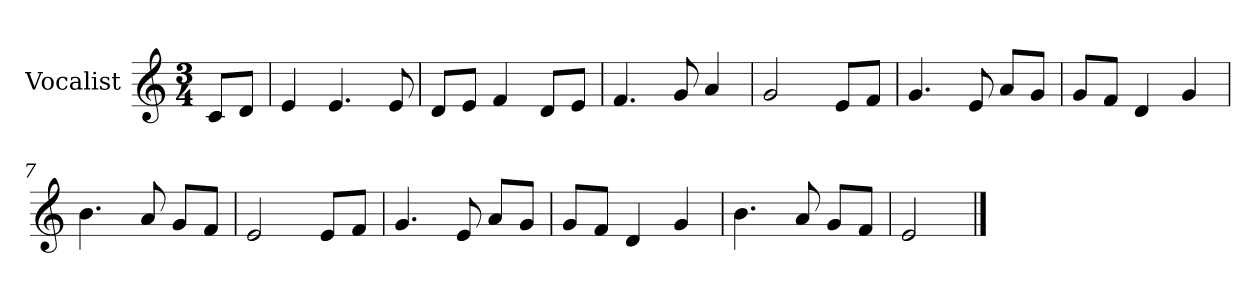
**kern
*part1
*staff1
*I"Vocalist
*k[]
*C:
*M3/4
=
8cL
8dJ
=1
4e
4.e
8e
=2
8dL
8eJ
4f
8dL
8eJ
=3
4.f
8g
4a
=4
2g
8eL
8fJ
=5
4.g
8e
8aL
8gJ
=6
8gL
8fJ
4d
4g
=7
4.b
8a
8gL
8fJ
=8
2e
8eL
8fJ
=9
4.g
8e
8aL
8gJ
=10
8gL
8fJ
4d
4g
=11
4.b
8a
8gL
8fJ
=12
2e
==
*-
